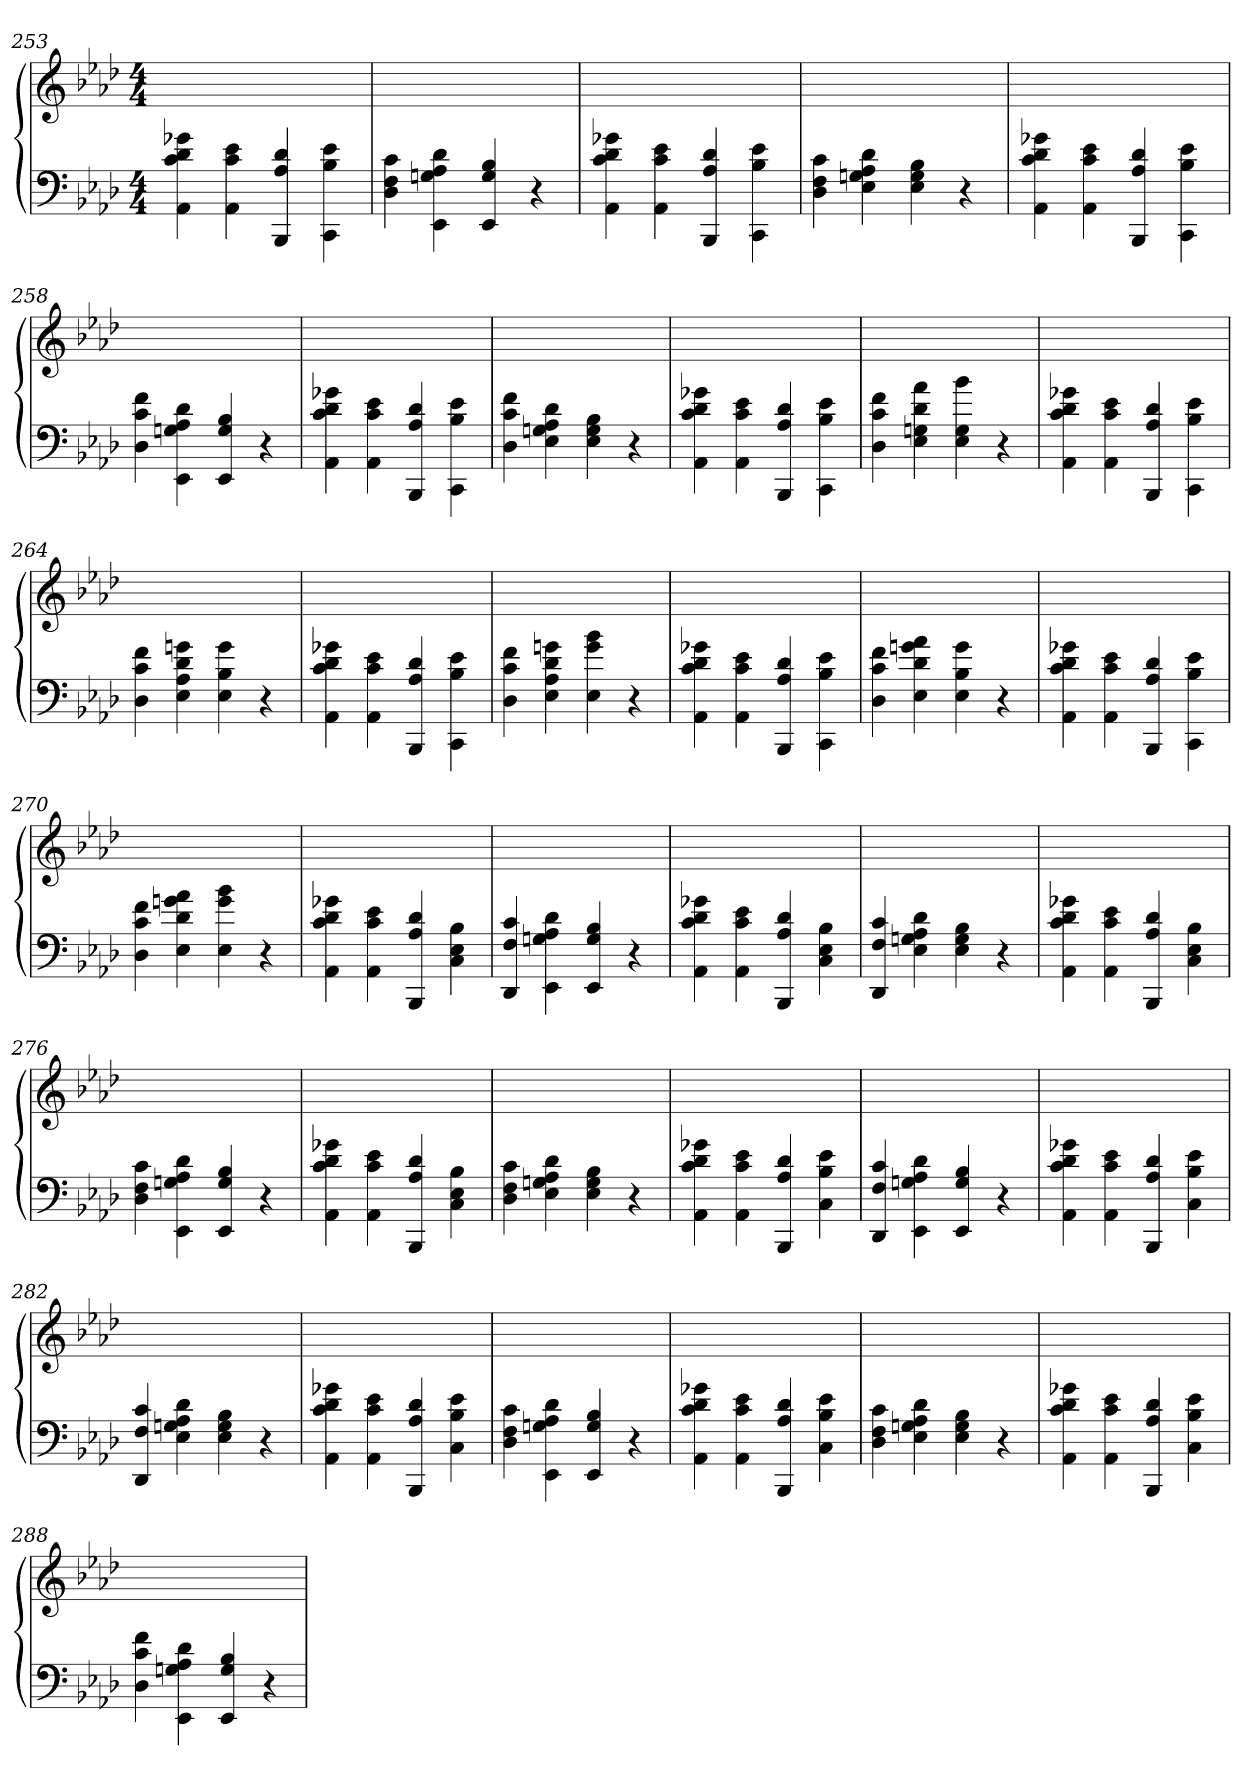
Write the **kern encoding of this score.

**kern	**kern
*part2	*part1
*staff2	*staff1
*clefF4	*clefG2
*k[b-e-a-d-]	*k[b-e-a-d-]
*A-:	*A-:
*M4/4	*M4/4
=253	=253
4AA- 4c 4d- 4g-X	1ryy
4AA- 4c 4e-	.
4BBB- 4A- 4d-	.
4CC 4B- 4e-	.
=254	=254
4D- 4F 4c	1ryy
4EE- 4Gn 4A- 4d-	.
4EE- 4G 4B-	.
4r	.
=255	=255
4AA- 4c 4d- 4g-X	1ryy
4AA- 4c 4e-	.
4BBB- 4A- 4d-	.
4CC 4B- 4e-	.
=256	=256
4D- 4F 4c	1ryy
4E- 4Gn 4A- 4d-	.
4E- 4G 4B-	.
4r	.
=257	=257
4AA- 4c 4d- 4g-X	1ryy
4AA- 4c 4e-	.
4BBB- 4A- 4d-	.
4CC 4B- 4e-	.
=258	=258
4D- 4c 4f	1ryy
4EE- 4Gn 4A- 4d-	.
4EE- 4G 4B-	.
4r	.
=259	=259
4AA- 4c 4d- 4g-X	1ryy
4AA- 4c 4e-	.
4BBB- 4A- 4d-	.
4CC 4B- 4e-	.
=260	=260
4D- 4c 4f	1ryy
4E- 4Gn 4A- 4d-	.
4E- 4G 4B-	.
4r	.
=261	=261
4AA- 4c 4d- 4g-X	1ryy
4AA- 4c 4e-	.
4BBB- 4A- 4d-	.
4CC 4B- 4e-	.
=262	=262
4D- 4c 4f	1ryy
4E- 4Gn 4d- 4a-	.
4E- 4G 4b-	.
4r	.
=263	=263
4AA- 4c 4d- 4g-X	1ryy
4AA- 4c 4e-	.
4BBB- 4A- 4d-	.
4CC 4B- 4e-	.
=264	=264
4D- 4c 4f	1ryy
4E- 4A- 4d- 4gn	.
4E- 4B- 4g	.
4r	.
=265	=265
4AA- 4c 4d- 4g-X	1ryy
4AA- 4c 4e-	.
4BBB- 4A- 4d-	.
4CC 4B- 4e-	.
=266	=266
4D- 4c 4f	1ryy
4E- 4A- 4d- 4gn	.
4E- 4g 4b-	.
4r	.
=267	=267
4AA- 4c 4d- 4g-X	1ryy
4AA- 4c 4e-	.
4BBB- 4A- 4d-	.
4CC 4B- 4e-	.
=268	=268
4D- 4c 4f	1ryy
4E- 4d- 4gn 4a-	.
4E- 4B- 4g	.
4r	.
=269	=269
4AA- 4c 4d- 4g-X	1ryy
4AA- 4c 4e-	.
4BBB- 4A- 4d-	.
4CC 4B- 4e-	.
=270	=270
4D- 4c 4f	1ryy
4E- 4d- 4gn 4a-	.
4E- 4g 4b-	.
4r	.
=271	=271
4AA- 4c 4d- 4g-X	1ryy
4AA- 4c 4e-	.
4BBB- 4A- 4d-	.
4C 4E- 4B-	.
=272	=272
4DD- 4F 4c	1ryy
4EE- 4Gn 4A- 4d-	.
4EE- 4G 4B-	.
4r	.
=273	=273
4AA- 4c 4d- 4g-X	1ryy
4AA- 4c 4e-	.
4BBB- 4A- 4d-	.
4C 4E- 4B-	.
=274	=274
4DD- 4F 4c	1ryy
4E- 4Gn 4A- 4d-	.
4E- 4G 4B-	.
4r	.
=275	=275
4AA- 4c 4d- 4g-X	1ryy
4AA- 4c 4e-	.
4BBB- 4A- 4d-	.
4C 4E- 4B-	.
=276	=276
4D- 4F 4c	1ryy
4EE- 4Gn 4A- 4d-	.
4EE- 4G 4B-	.
4r	.
=277	=277
4AA- 4c 4d- 4g-X	1ryy
4AA- 4c 4e-	.
4BBB- 4A- 4d-	.
4C 4E- 4B-	.
=278	=278
4D- 4F 4c	1ryy
4E- 4Gn 4A- 4d-	.
4E- 4G 4B-	.
4r	.
=279	=279
4AA- 4c 4d- 4g-X	1ryy
4AA- 4c 4e-	.
4BBB- 4A- 4d-	.
4C 4B- 4e-	.
=280	=280
4DD- 4F 4c	1ryy
4EE- 4Gn 4A- 4d-	.
4EE- 4G 4B-	.
4r	.
=281	=281
4AA- 4c 4d- 4g-X	1ryy
4AA- 4c 4e-	.
4BBB- 4A- 4d-	.
4C 4B- 4e-	.
=282	=282
4DD- 4F 4c	1ryy
4E- 4Gn 4A- 4d-	.
4E- 4G 4B-	.
4r	.
=283	=283
4AA- 4c 4d- 4g-X	1ryy
4AA- 4c 4e-	.
4BBB- 4A- 4d-	.
4C 4B- 4e-	.
=284	=284
4D- 4F 4c	1ryy
4EE- 4Gn 4A- 4d-	.
4EE- 4G 4B-	.
4r	.
=285	=285
4AA- 4c 4d- 4g-X	1ryy
4AA- 4c 4e-	.
4BBB- 4A- 4d-	.
4C 4B- 4e-	.
=286	=286
4D- 4F 4c	1ryy
4E- 4Gn 4A- 4d-	.
4E- 4G 4B-	.
4r	.
=287	=287
4AA- 4c 4d- 4g-X	1ryy
4AA- 4c 4e-	.
4BBB- 4A- 4d-	.
4C 4B- 4e-	.
=288	=288
4D- 4c 4f	1ryy
4EE- 4Gn 4A- 4d-	.
4EE- 4G 4B-	.
4r	.
=	=
*-	*-
